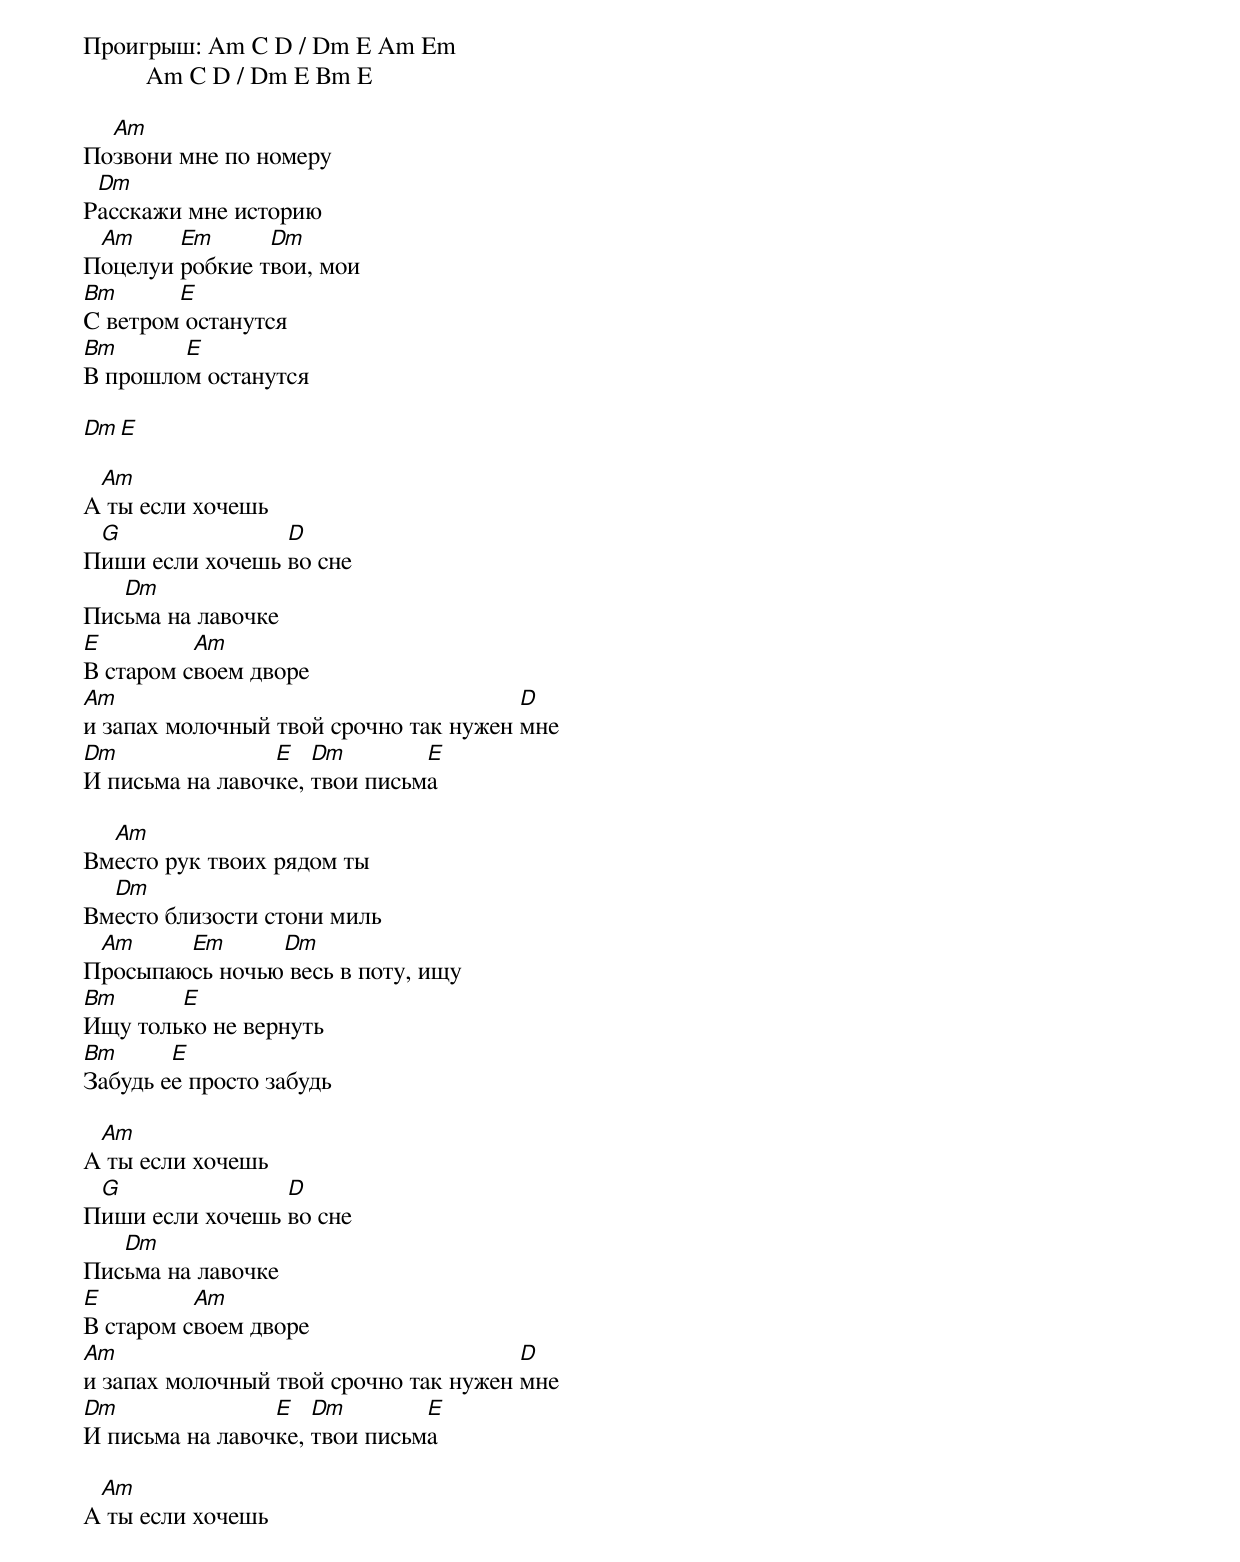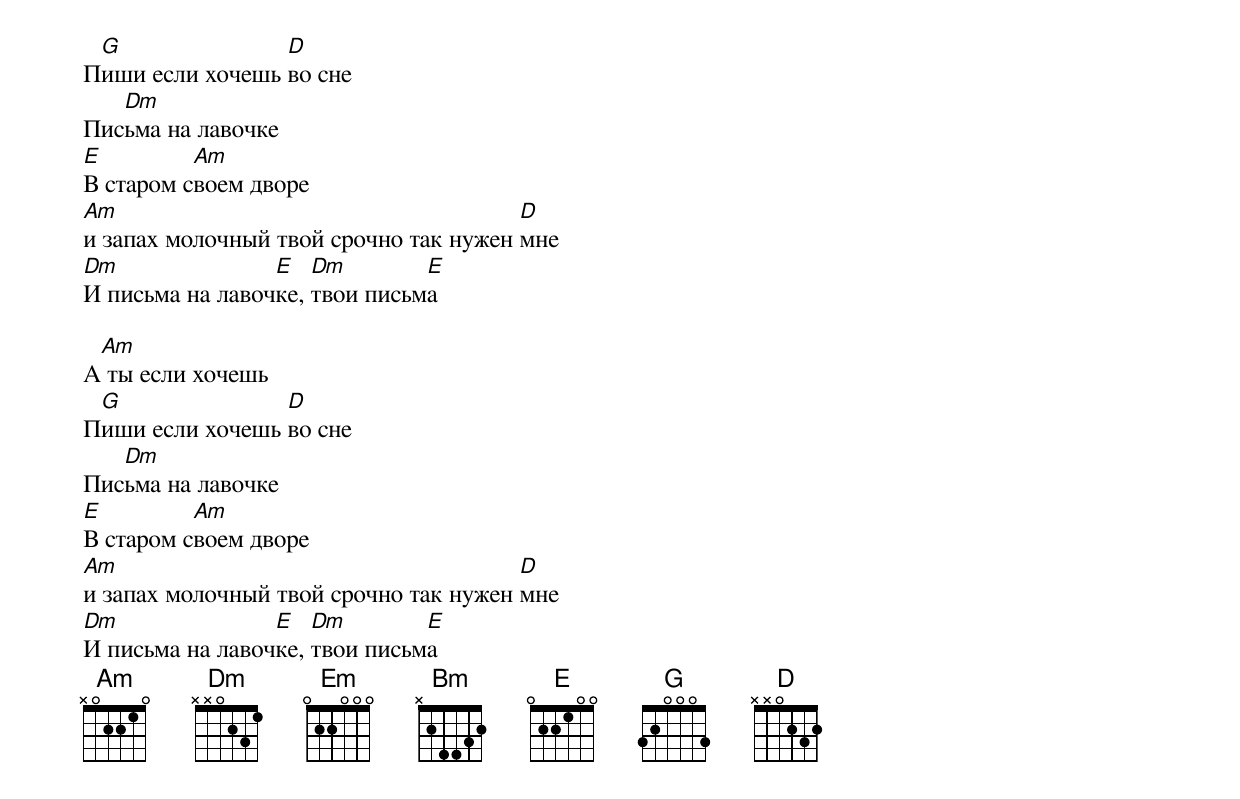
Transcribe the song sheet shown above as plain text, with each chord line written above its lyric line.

Проигрыш: Am C D / Dm E Am Em
          Am C D / Dm E Bm E

  Am
Позвони мне по номеру
 Dm
Расскажи мне историю
 Am     Em      Dm
Поцелуи робкие твои, мои
Bm      E
С ветром останутся
Bm      E
В прошлом останутся

Dm E

 Am
А ты если хочешь
 G               D
Пиши если хочешь во сне
   Dm
Письма на лавочке
E         Am
В старом своем дворе
Am                                     D
и запах молочный твой срочно так нужен мне
Dm               E   Dm        E
И письма на лавочке, твои письма

  Am
Вместо рук твоих рядом ты
  Dm
Вместо близости стони миль
 Am     Em      Dm
Просыпаюсь ночью весь в поту, ищу
Bm      E
Ищу только не вернуть
Bm      E
Забудь ее просто забудь

 Am
А ты если хочешь
 G               D
Пиши если хочешь во сне
   Dm
Письма на лавочке
E         Am
В старом своем дворе
Am                                     D
и запах молочный твой срочно так нужен мне
Dm               E   Dm        E
И письма на лавочке, твои письма

 Am
А ты если хочешь
 G               D
Пиши если хочешь во сне
   Dm
Письма на лавочке
E         Am
В старом своем дворе
Am                                     D
и запах молочный твой срочно так нужен мне
Dm               E   Dm        E
И письма на лавочке, твои письма

 Am
А ты если хочешь
 G               D
Пиши если хочешь во сне
   Dm
Письма на лавочке
E         Am
В старом своем дворе
Am                                     D
и запах молочный твой срочно так нужен мне
Dm               E   Dm        E
И письма на лавочке, твои письма
